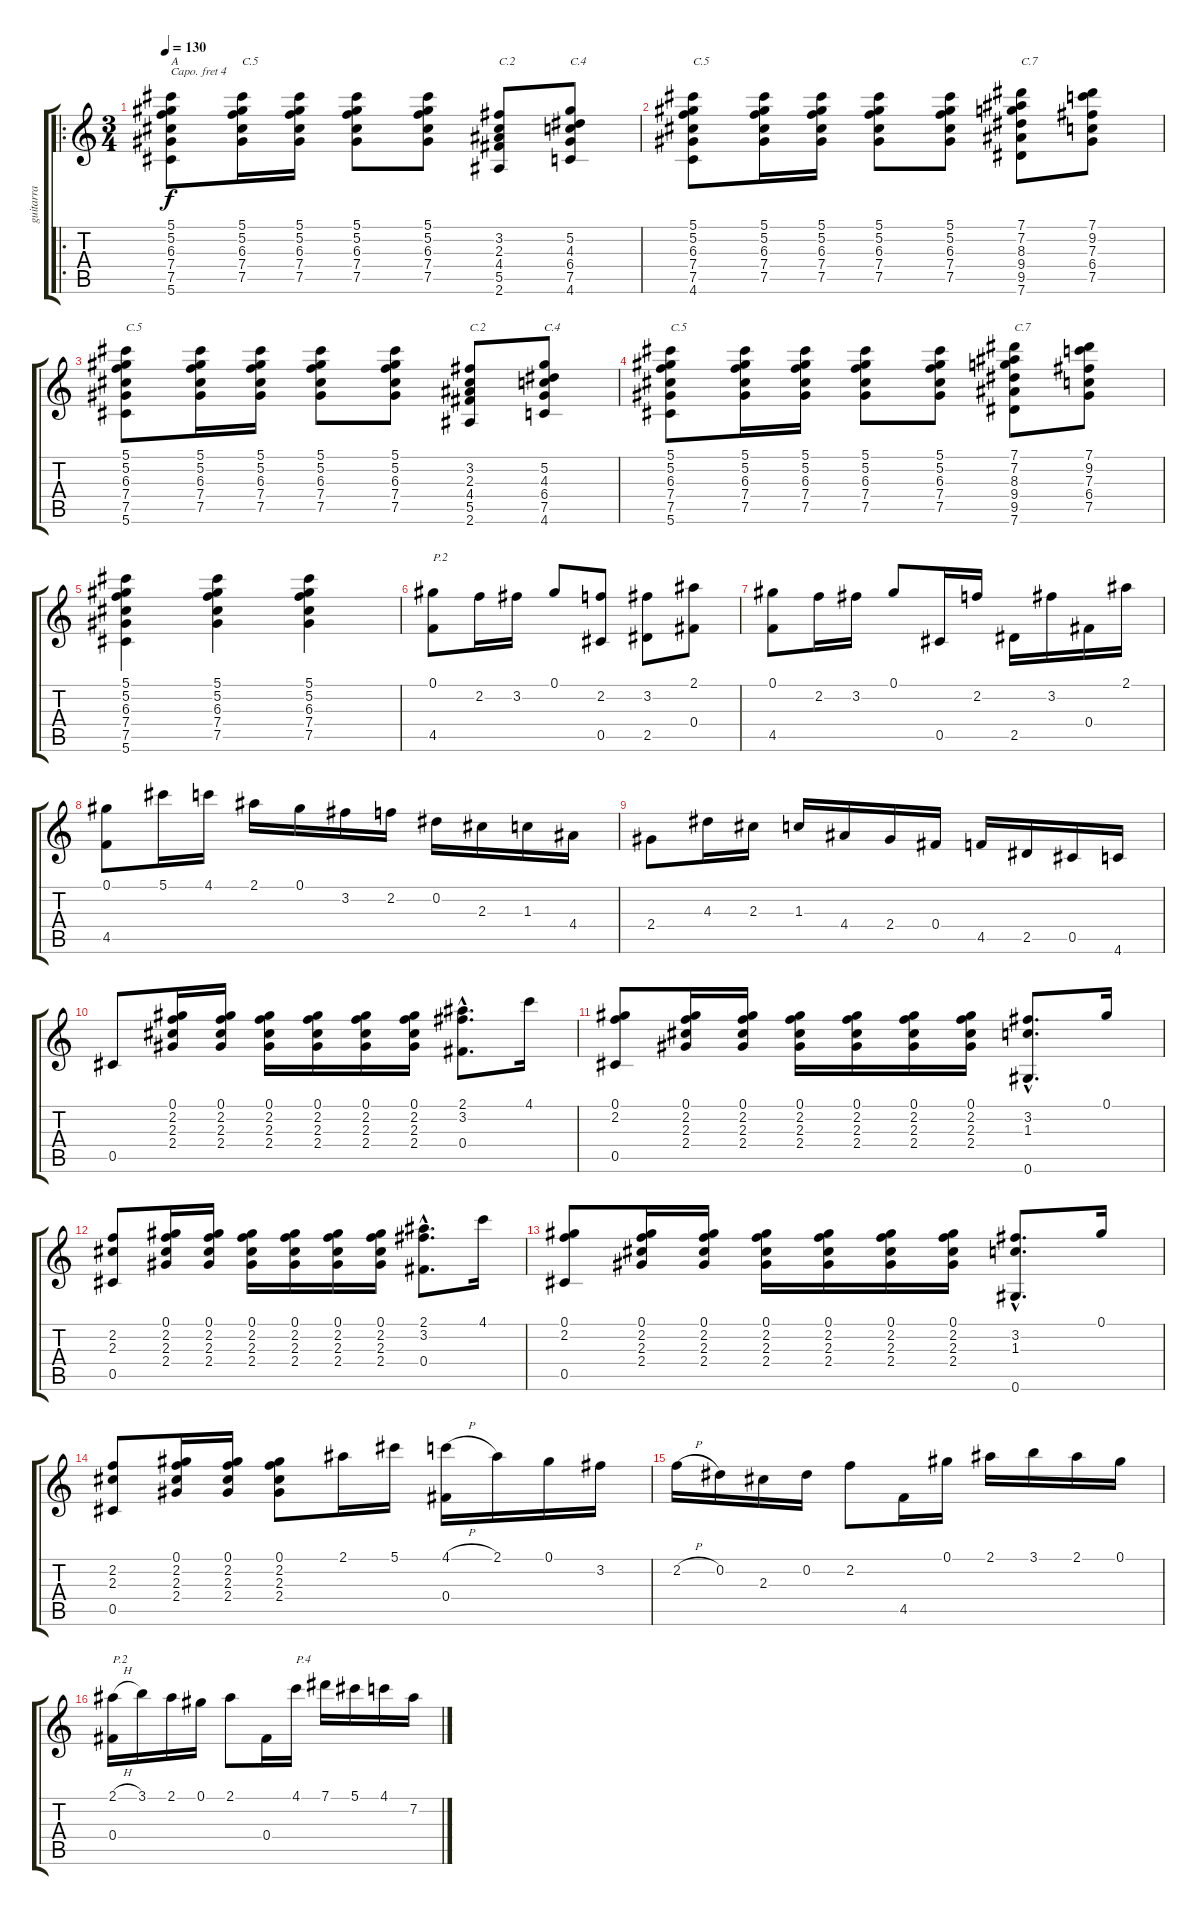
\track ("guitarra" "guitarra") {instrument acousticguitarnylon}
\staff {score tabs}
\capo 4
\tuning (E4 B3 G3 D3 A2 E2) {hide}
\ro
\ts (3 4)
\tempo 130
\clef g2
\ks c
(5.1 5.2 6.3 7.4 7.5 5.6).8{txt "A" dy f instrument acousticguitarnylon} (5.1 5.2 6.3 7.4 7.5).16{txt "C.5"} (5.1 5.2 6.3 7.4 7.5).16 (5.1 5.2 6.3 7.4 7.5).8 (5.1 5.2 6.3 7.4 7.5).8 (3.2 2.3 4.4 5.5 2.6).8{txt "C.2"} (5.2 4.3 6.4 7.5 4.6).8{txt "C.4"} |
(5.1 5.2 6.3 7.4 7.5 4.6).8{txt "C.5"} (5.1 5.2 6.3 7.4 7.5).16 (5.1 5.2 6.3 7.4 7.5).16 (5.1 5.2 6.3 7.4 7.5).8 (5.1 5.2 6.3 7.4 7.5).8 (7.1 7.2 8.3 9.4 9.5 7.6).8{txt "C.7"} (7.1 9.2 7.3 6.4 7.5).8 |
(5.1 5.2 6.3 7.4 7.5 5.6).8{txt "C.5"} (5.1 5.2 6.3 7.4 7.5).16 (5.1 5.2 6.3 7.4 7.5).16 (5.1 5.2 6.3 7.4 7.5).8 (5.1 5.2 6.3 7.4 7.5).8 (3.2 2.3 4.4 5.5 2.6).8{txt "C.2"} (5.2 4.3 6.4 7.5 4.6).8{txt "C.4"} |
(5.1 5.2 6.3 7.4 7.5 5.6).8{txt "C.5"} (5.1 5.2 6.3 7.4 7.5).16 (5.1 5.2 6.3 7.4 7.5).16 (5.1 5.2 6.3 7.4 7.5).8 (5.1 5.2 6.3 7.4 7.5).8 (7.1 7.2 8.3 9.4 9.5 7.6).8{txt "C.7"} (7.1 9.2 7.3 6.4 7.5).8 |
(5.1 5.2 6.3 7.4 7.5 5.6).4 (5.1 5.2 6.3 7.4 7.5).4 (5.1 5.2 6.3 7.4 7.5).4 |
(0.1 4.5).8{txt "P.2"} 2.2.16 3.2.16 0.1.8 (2.2 0.5).8 (3.2 2.5).8 (2.1 0.4).8 |
(0.1 4.5).8 2.2.16 3.2.16 0.1.8 0.5.16 2.2.16 2.5.16 3.2.16 0.4.16 2.1.16 |
(0.1 4.5).8 5.1.16 4.1.16 2.1.16 0.1.16 3.2.16 2.2.16 0.2.16 2.3.16 1.3.16 4.4.16 |
2.4.8 4.3.16 2.3.16 1.3.16 4.4.16 2.4.16 0.4.16 4.5.16 2.5.16 0.5.16 4.6.16 |
0.5.8 (0.1 2.2 2.3 2.4).16 (0.1 2.2 2.3 2.4).16 (0.1 2.2 2.3 2.4).16 (0.1 2.2 2.3 2.4).16 (0.1 2.2 2.3 2.4).16 (0.1 2.2 2.3 2.4).16 (2.1{hac} 3.2{hac} 0.4{hac}).8{d} 4.1.16 |
(0.1 2.2 0.5).8 (0.1 2.2 2.3 2.4).16 (0.1 2.2 2.3 2.4).16 (0.1 2.2 2.3 2.4).16 (0.1 2.2 2.3 2.4).16 (0.1 2.2 2.3 2.4).16 (0.1 2.2 2.3 2.4).16 (3.2{hac} 1.3{hac} 0.6{hac}).8{d} 0.1.16 |
(2.2 2.3 0.5).8 (0.1 2.2 2.3 2.4).16 (0.1 2.2 2.3 2.4).16 (0.1 2.2 2.3 2.4).16 (0.1 2.2 2.3 2.4).16 (0.1 2.2 2.3 2.4).16 (0.1 2.2 2.3 2.4).16 (2.1{hac} 3.2{hac} 0.4{hac}).8{d} 4.1.16 |
(0.1 2.2 0.5).8 (0.1 2.2 2.3 2.4).16 (0.1 2.2 2.3 2.4).16 (0.1 2.2 2.3 2.4).16 (0.1 2.2 2.3 2.4).16 (0.1 2.2 2.3 2.4).16 (0.1 2.2 2.3 2.4).16 (3.2{hac} 1.3{hac} 0.6{hac}).8{d} 0.1.16 |
(2.2 2.3 0.5).8 (0.1 2.2 2.3 2.4).16 (0.1 2.2 2.3 2.4).16 (0.1 2.2 2.3 2.4).8 2.1.16 5.1.16 (4.1{h} 0.4).16 2.1.16 0.1.16 3.2.16 |
2.2{h}.16 0.2.16 2.3.16 0.2.16 2.2.8 4.5.16 0.1.16 2.1.16 3.1.16 2.1.16 0.1.16 |
(2.1{h} 0.4).16{txt "P.2"} 3.1.16 2.1.16 0.1.16 2.1.8 0.4.16 4.1.16{txt "P.4"} 7.1.16 5.1.16 4.1.16 7.2.16
